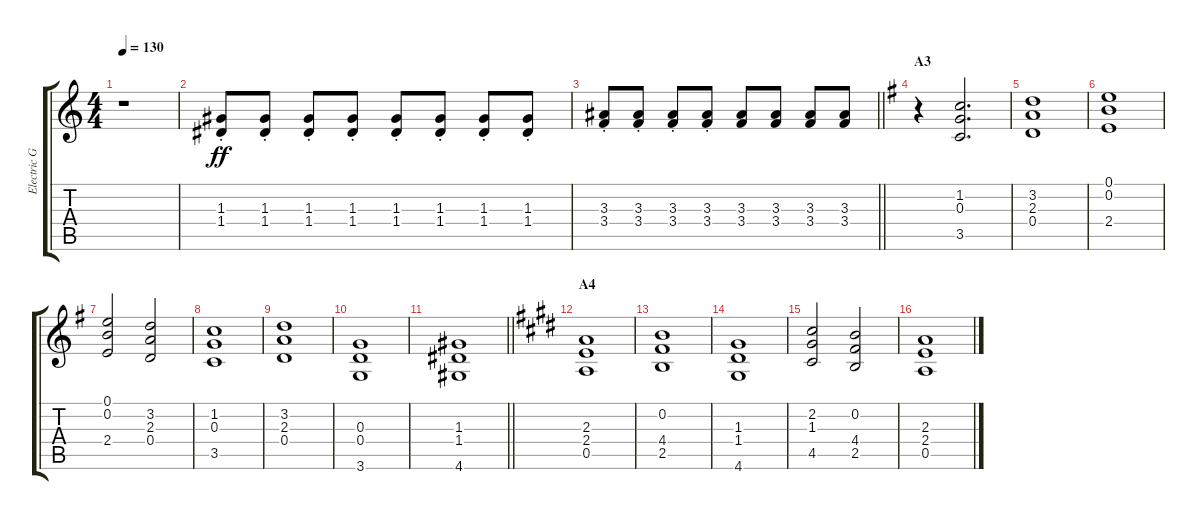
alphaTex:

\track ("Electric Guitar (Distortion)" "Electric G") {instrument distortionguitar}
\staff {score tabs}
\tuning (E4 B3 G3 D3 A2 E2) {hide}
\ts (4 4)
\tempo 130
\clef g2
\ks c
r.1{dy ff} |
(1.3{st} 1.4{st}).8{volume 16 instrument distortionguitar} (1.3{st} 1.4{st}).8 (1.3{st} 1.4{st}).8 (1.3{st} 1.4{st}).8 (1.3{st} 1.4{st}).8 (1.3{st} 1.4{st}).8 (1.3{st} 1.4{st}).8 (1.3{st} 1.4{st}).8 |
\barLineRight lightlight
(3.3{st} 3.4{st}).8 (3.3{st} 3.4{st}).8 (3.3{st} 3.4{st}).8 (3.3{st} 3.4{st}).8 (3.3 3.4).8 (3.3 3.4).8 (3.3 3.4).8 (3.3 3.4).8 |
\section ("" "A3")
\ks g
r.4 (1.2 0.3 3.5).2{d} |
(3.2 2.3 0.4).1 |
(0.1 0.2 2.4).1 |
(0.1 0.2 2.4).2 (3.2 2.3 0.4).2 |
(1.2 0.3 3.5).1 |
(3.2 2.3 0.4).1 |
(0.3 0.4 3.6).1 |
\barLineRight lightlight
(1.3 1.4 4.6).1 |
\section ("" "A4")
\ks e
(2.3 2.4 0.5).1 |
(0.2 4.4 2.5).1 |
(1.3 1.4 4.6).1 |
(2.2 1.3 4.5).2 (0.2 4.4 2.5).2 |
(2.3 2.4 0.5).1
